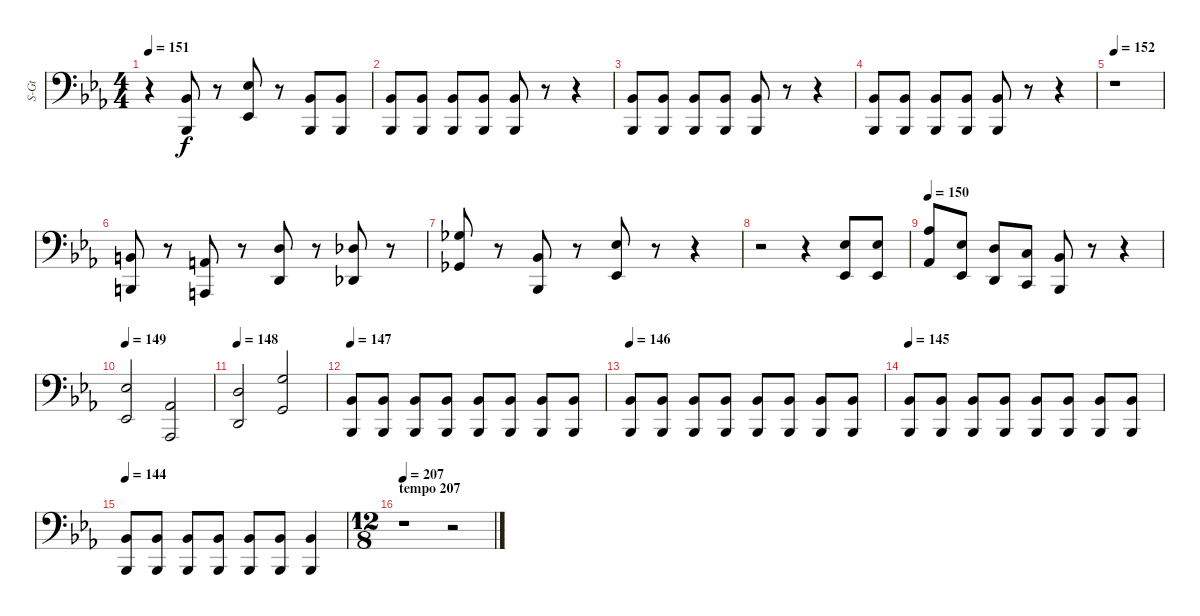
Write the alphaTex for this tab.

\bracketExtendMode groupsimilarinstruments
\otherSystemsTrackNameOrientation horizontal
\track ("Piano (LH) (Print)" "S-Gt") {instrument brightacousticpiano}
\staff {score}
\tuning (F2 C2 F1 C1 F0 C0)
\displaytranspose 12
\ts (4 4)
\tempo 151
\clef f4
\ks eb
r.4{dy f beam Down} (5.3{acc b} 5.5{acc b}).8{beam Up} r.8{beam Up} (3.2{acc b} 3.4{acc b}).8{beam Up} r.8{beam Up} (5.3{acc b} 5.5{acc b}).8{beam Up} (5.3{acc b} 5.5{acc b}).8{beam Up} |
(5.3{acc b} 5.5{acc b}).8{beam Up} (5.3{acc b} 5.5{acc b}).8{beam Up} (5.3{acc b} 5.5{acc b}).8{beam Up} (5.3{acc b} 5.5{acc b}).8{beam Up} (5.3{acc b} 5.5{acc b}).8{beam Up} r.8{beam Up} r.4{beam Up} |
(5.3{acc b} 5.5{acc b}).8{beam Up} (5.3{acc b} 5.5{acc b}).8{beam Up} (5.3{acc b} 5.5{acc b}).8{beam Up} (5.3{acc b} 5.5{acc b}).8{beam Up} (5.3{acc b} 5.5{acc b}).8{beam Up} r.8{beam Up} r.4{beam Up} |
(5.3{acc b} 5.5{acc b}).8{beam Up} (5.3{acc b} 5.5{acc b}).8{beam Up} (5.3{acc b} 5.5{acc b}).8{beam Up} (5.3{acc b} 5.5{acc b}).8{beam Up} (5.3{acc b} 5.5{acc b}).8{beam Up} r.8{beam Up} r.4{beam Up} |
\tempo 152
r.1{beam Down} |
(6.3{acc forcenatural} 6.5{acc forcenatural}).8{beam Up} r.8{beam Up} (4.3{acc forcenatural} 4.5{acc forcenatural}).8{beam Up} r.8{beam Up} (2.2{acc forcenatural} 2.4{acc forcenatural}).8{beam Up} r.8{beam Up} (1.2{acc b} 1.4{acc b}).8{beam Up} r.8{beam Up} |
(1.1{acc b} 1.3{acc b}).8{beam Up} r.8{beam Up} (5.3{acc b} 5.5{acc b}).8{beam Up} r.8{beam Up} (3.2{acc b} 3.4{acc b}).8{beam Up} r.8{beam Up} r.4{beam Up} |
r.2{beam Down} r.4{beam Down} (3.2{acc b} 3.4{acc b}).8{beam Up} (3.2{acc b} 3.4{acc b}).8{beam Up} |
\tempo 150
(3.1{acc b} 3.3{acc b}).8{beam Up} (3.2{acc b} 3.4{acc b}).8{beam Up} (2.2{acc forcenatural} 2.4{acc forcenatural}).8{beam Up} (0.2{acc forcenatural} 0.4{acc forcenatural}).8{beam Up} (5.3{acc b} 5.5{acc b}).8{beam Up} r.8{beam Up} r.4{beam Up} |
\tempo 149
(3.2{acc b} 3.4{acc b}).2{beam Up} (3.3{acc b} 3.5{acc b}).2{beam Up} |
\tempo 148
(2.2{acc forcenatural} 2.4{acc forcenatural}).2{beam Up} (2.1{acc forcenatural} 2.3{acc forcenatural}).2{beam Up} |
\tempo 147
(5.3{acc b} 5.5{acc b}).8{beam Up} (5.3{acc b} 5.5{acc b}).8{beam Up} (5.3{acc b} 5.5{acc b}).8{beam Up} (5.3{acc b} 5.5{acc b}).8{beam Up} (5.3{acc b} 5.5{acc b}).8{beam Up} (5.3{acc b} 5.5{acc b}).8{beam Up} (5.3{acc b} 5.5{acc b}).8{beam Up} (5.3{acc b} 5.5{acc b}).8{beam Up} |
\tempo 146
(5.3{acc b} 5.5{acc b}).8{beam Up} (5.3{acc b} 5.5{acc b}).8{beam Up} (5.3{acc b} 5.5{acc b}).8{beam Up} (5.3{acc b} 5.5{acc b}).8{beam Up} (5.3{acc b} 5.5{acc b}).8{beam Up} (5.3{acc b} 5.5{acc b}).8{beam Up} (5.3{acc b} 5.5{acc b}).8{beam Up} (5.3{acc b} 5.5{acc b}).8{beam Up} |
\tempo 145
(5.3{acc b} 5.5{acc b}).8{beam Up} (5.3{acc b} 5.5{acc b}).8{beam Up} (5.3{acc b} 5.5{acc b}).8{beam Up} (5.3{acc b} 5.5{acc b}).8{beam Up} (5.3{acc b} 5.5{acc b}).8{beam Up} (5.3{acc b} 5.5{acc b}).8{beam Up} (5.3{acc b} 5.5{acc b}).8{beam Up} (5.3{acc b} 5.5{acc b}).8{beam Up} |
\tempo 144
(5.3{acc b} 5.5{acc b}).8{beam Up} (5.3{acc b} 5.5{acc b}).8{beam Up} (5.3{acc b} 5.5{acc b}).8{beam Up} (5.3{acc b} 5.5{acc b}).8{beam Up} (5.3{acc b} 5.5{acc b}).8{beam Up} (5.3{acc b} 5.5{acc b}).8{beam Up} (5.3{acc b} 5.5{acc b}).4{beam Up} |
\ts (12 8)
\section ("" "tempo 207")
\tempo 207
r.1{beam Down} r.2{beam Down}
